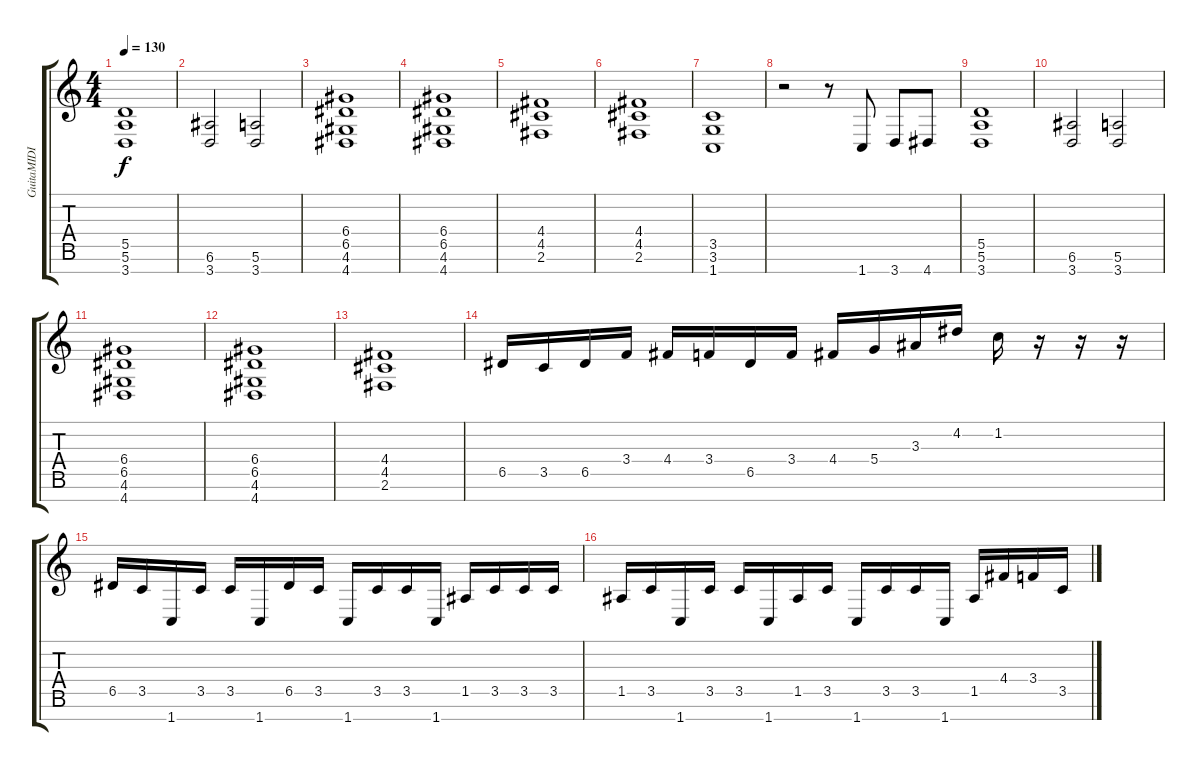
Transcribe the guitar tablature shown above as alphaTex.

\track ("GuitaMIDI" "GuitaMIDI") {instrument distortionguitar}
\staff {score tabs}
\tuning (E4 B3 G3 D3 A2 E2 B1) {hide}
\ts (4 4)
\tempo 130
\clef g2
\ks c
(5.5 5.6 3.7).1{dy f} |
(6.6 3.7).2 (5.6 3.7).2 |
(6.4 6.5 4.6 4.7).1 |
(6.4 6.5 4.6 4.7).1 |
(4.4 4.5 2.6).1 |
(4.4 4.5 2.6).1 |
(3.5 3.6 1.7).1 |
r.2 r.8 1.7.8 3.7.8 4.7.8 |
(5.5 5.6 3.7).1 |
(6.6 3.7).2 (5.6 3.7).2 |
(6.4 6.5 4.6 4.7).1 |
(6.4 6.5 4.6 4.7).1 |
(4.4 4.5 2.6).1 |
6.5.16 3.5.16 6.5.16 3.4.16 4.4.16 3.4.16 6.5.16 3.4.16 4.4.16 5.4.16 3.3.16 4.2.16 1.2.16 r.16 r.16 r.16 |
6.5.16 3.5.16 1.7.16 3.5.16 3.5.16 1.7.16 6.5.16 3.5.16 1.7.16 3.5.16 3.5.16 1.7.16 1.5.16 3.5.16 3.5.16 3.5.16 |
1.5.16 3.5.16 1.7.16 3.5.16 3.5.16 1.7.16 1.5.16 3.5.16 1.7.16 3.5.16 3.5.16 1.7.16 1.5.16 4.4.16 3.4.16 3.5.16
